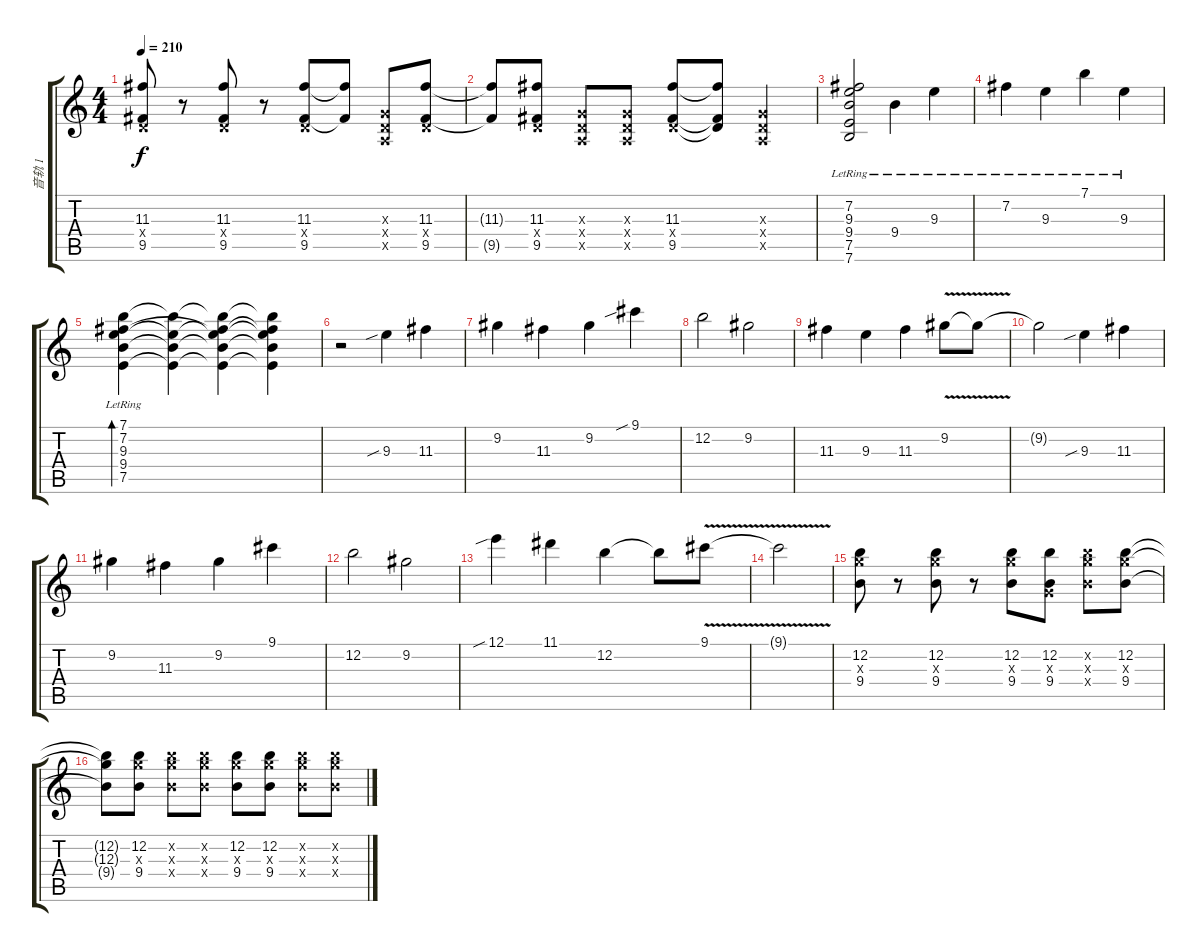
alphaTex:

\track ("音轨 1" "音轨 1") {instrument overdrivenguitar}
\staff {score tabs}
\tuning (E4 B3 G3 D3 A2 E2) {hide}
\ts (4 4)
\tempo 210
\clef g2
\ks c
(11.3 0.4{x} 9.5).8{dy f} r.8 (11.3 0.4{x} 9.5).8 r.8 (11.3 0.4{x} 9.5).8 (11.3{t} 9.5{t}).8 (0.3{x} 0.4{x} 0.5{x}).8 (11.3 0.4{x} 9.5).8 |
(11.3{t} 9.5{t}).8 (11.3 0.4{x} 9.5).8 (0.3{x} 0.4{x} 0.5{x}).8 (0.3{x} 0.4{x} 0.5{x}).8 (11.3 0.4{x} 9.5).8 (11.3{t} 0.4{t} 9.5{t}).8 (0.3{x} 0.4{x} 0.5{x}).4 |
(7.2{lr} 9.3{lr} 9.4{lr} 7.5{lr} 7.6{lr}).2 9.4{lr}.4 9.3{lr}.4 |
7.2{lr}.4 9.3{lr}.4 7.1{lr}.4 9.3{lr}.4 |
(7.1{lr} 7.2{lr} 9.3{lr} 9.4{lr} 7.5{lr}).4{bd 480} (7.1{t} 9.3{t} 9.4{t} 7.5{t}).4 (7.1{t} 7.2{t} 9.3{t} 9.4{t} 7.5{t}).4 (7.1{t} 7.2{t} 9.3{t} 9.4{t} 7.5{t}).4 |
r.2 9.3{sib}.4 11.3.4 |
9.2.4 11.3.4 9.2.4 9.1{sib}.4 |
12.2.2 9.2.2 |
11.3.4 9.3.4 11.3.4 9.2{v}.8 9.2{t}.8 |
9.2{t}.2 9.3{sib}.4 11.3.4 |
9.2.4 11.3.4 9.2.4 9.1.4 |
12.2.2 9.2.2 |
12.1{sib}.4 11.1.4 12.2.4 12.2{t}.8 9.1{v}.8 |
9.1{t}.2 |
(12.2 12.3{x} 9.4).8 r.8 (12.2 12.3{x} 9.4).8 r.8 (12.2 12.3{x} 9.4).8 (12.2 0.3{x} 9.4).8 (12.2{x} 12.3{x} 9.4{x}).8 (12.2 12.3{x} 9.4).8 |
(12.2{t} 12.3{t} 9.4{t}).8 (12.2 12.3{x} 9.4).8 (12.2{x} 12.3{x} 9.4{x}).8 (12.2{x} 12.3{x} 9.4{x}).8 (12.2 12.3{x} 9.4).8 (12.2 12.3{x} 9.4).8 (12.2{x} 12.3{x} 9.4{x}).8 (12.2{x} 12.3{x} 9.4{x}).8
